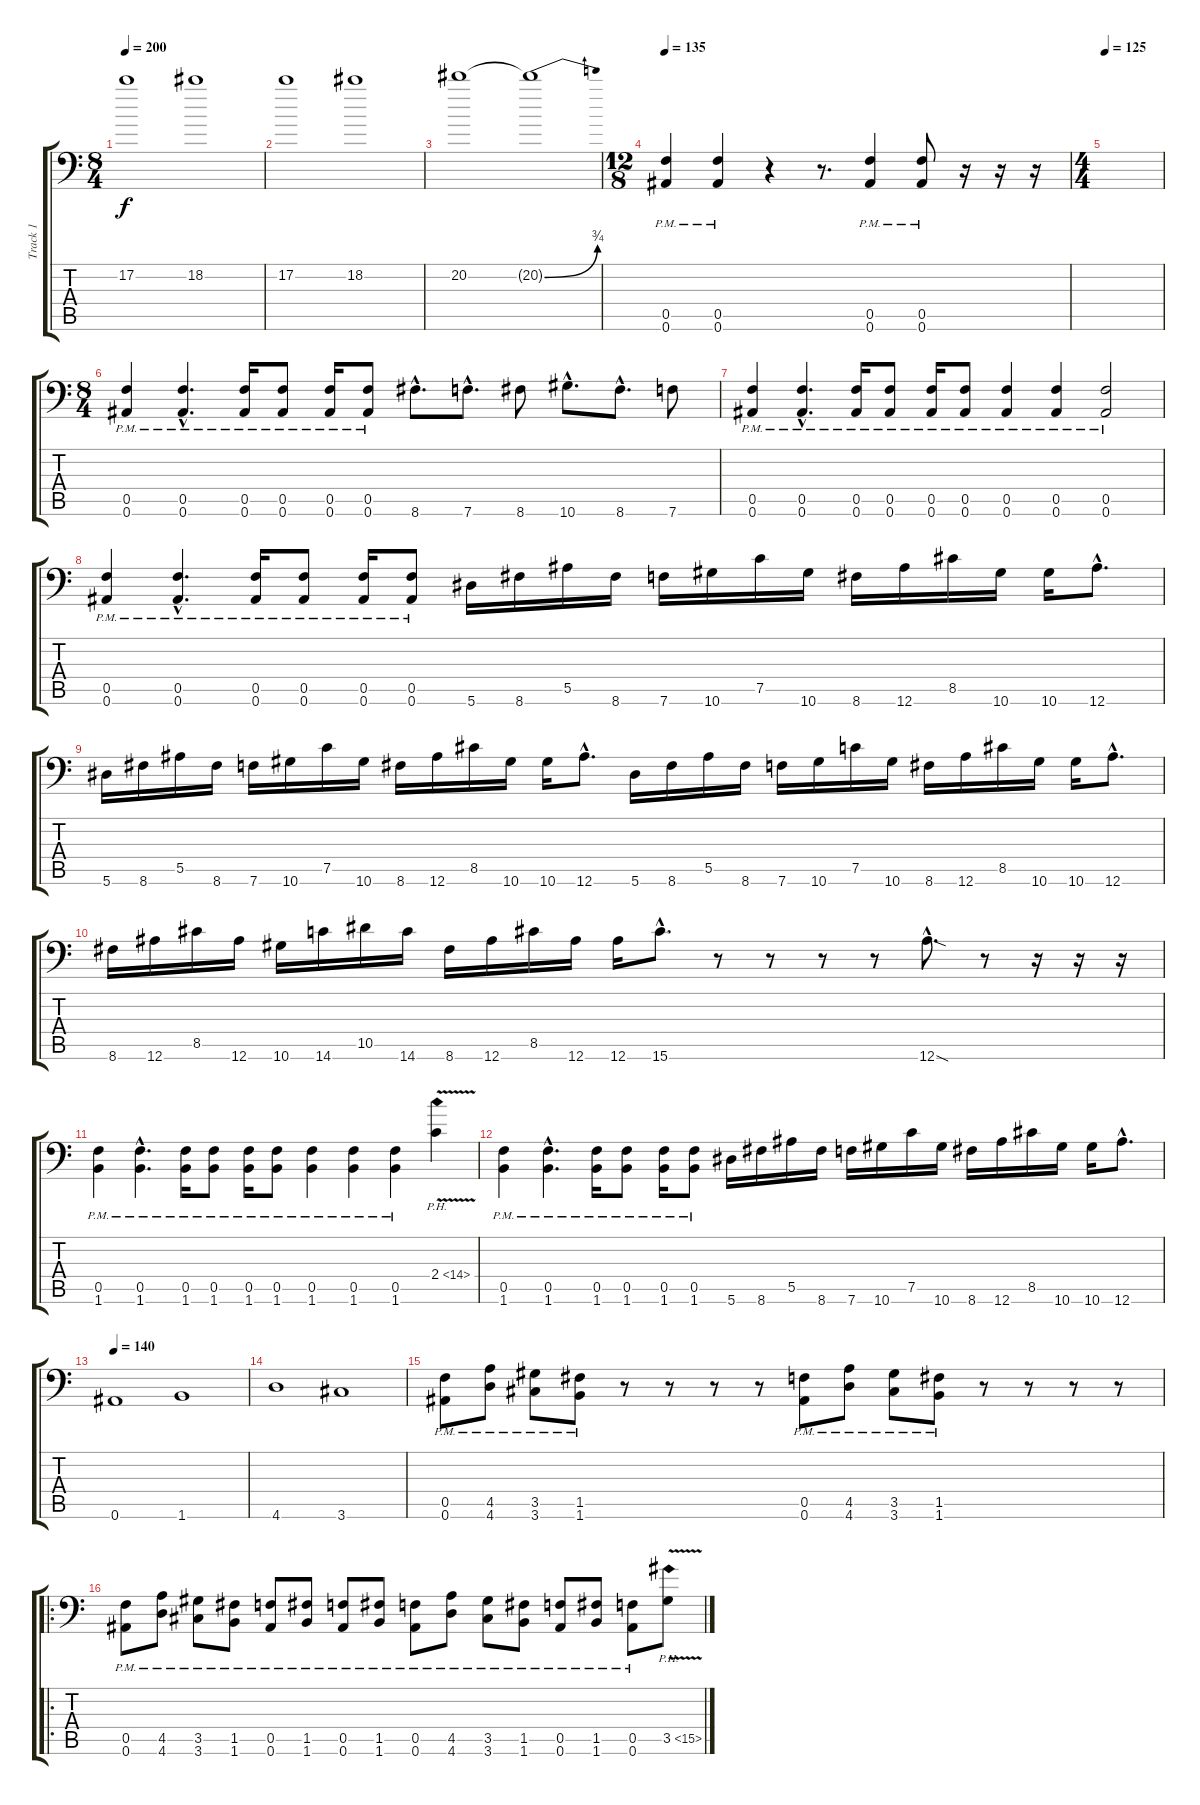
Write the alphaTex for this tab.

\track ("Track 1" "Track 1") {instrument overdrivenguitar}
\staff {score tabs}
\tuning (C4 G3 Eb3 Bb2 F2 Bb1) {hide}
\ts (8 4)
\tempo 200
\clef f4
\ks c
17.2.1{dy f} 18.2.1 |
17.2.1 18.2.1 |
20.2.1 20.2{be (bend 0 0 60 3) t}.1 |
\ts (12 8)
\tempo 135
(0.5{pm} 0.6{pm}).4 (0.5{pm} 0.6{pm}).4 r.4 r.8{d} (0.5{pm} 0.6{pm}).4 (0.5{pm} 0.6{pm}).8 r.16 r.16 r.16 |
\ts (4 4)
\tempo 125
|
\ts (8 4)
(0.5{pm} 0.6{pm}).4 (0.5{hac pm} 0.6{hac pm}).4{d} (0.5{pm} 0.6{pm}).16 (0.5{pm} 0.6{pm}).8 (0.5{pm} 0.6{pm}).16 (0.5{pm} 0.6{pm}).8 8.6{hac}.8{d} 7.6{hac}.8{d} 8.6.8 10.6{hac}.8{d} 8.6{hac}.8{d} 7.6.8 |
(0.5{pm} 0.6{pm}).4 (0.5{hac pm} 0.6{hac pm}).4{d} (0.5{pm} 0.6{pm}).16 (0.5{pm} 0.6{pm}).8 (0.5{pm} 0.6{pm}).16 (0.5{pm} 0.6{pm}).8 (0.5{pm} 0.6{pm}).4 (0.5{pm} 0.6{pm}).4 (0.5{pm} 0.6{pm}).2 |
(0.5{pm} 0.6{pm}).4 (0.5{hac pm} 0.6{hac pm}).4{d} (0.5{pm} 0.6{pm}).16 (0.5{pm} 0.6{pm}).8 (0.5{pm} 0.6{pm}).16 (0.5{pm} 0.6{pm}).8 5.6.16 8.6.16 5.5.16 8.6.16 7.6.16 10.6.16 7.5.16 10.6.16 8.6.16 12.6.16 8.5.16 10.6.16 10.6.16 12.6{hac}.8{d} |
5.6.16 8.6.16 5.5.16 8.6.16 7.6.16 10.6.16 7.5.16 10.6.16 8.6.16 12.6.16 8.5.16 10.6.16 10.6.16 12.6{hac}.8{d} 5.6.16 8.6.16 5.5.16 8.6.16 7.6.16 10.6.16 7.5.16 10.6.16 8.6.16 12.6.16 8.5.16 10.6.16 10.6.16 12.6{hac}.8{d} |
8.6.16 12.6.16 8.5.16 12.6.16 10.6.16 14.6.16 10.5.16 14.6.16 8.6.16 12.6.16 8.5.16 12.6.16 12.6.16 15.6{hac}.8{d} r.8 r.8 r.8 r.8 12.6{sod hac}.8{d} r.8 r.16 r.16 r.16 |
(0.5{pm} 1.6{pm}).4 (0.5{hac pm} 1.6{hac pm}).4{d} (0.5{pm} 1.6{pm}).16 (0.5{pm} 1.6{pm}).8 (0.5{pm} 1.6{pm}).16 (0.5{pm} 1.6{pm}).8 (0.5{pm} 1.6{pm}).4 (0.5{pm} 1.6{pm}).4 (0.5{pm} 1.6{pm}).4 2.4{ph 12 v}.4 |
(0.5{pm} 1.6{pm}).4 (0.5{hac pm} 1.6{hac pm}).4{d} (0.5{pm} 1.6{pm}).16 (0.5{pm} 1.6{pm}).8 (0.5{pm} 1.6{pm}).16 (0.5{pm} 1.6{pm}).8 5.6.16 8.6.16 5.5.16 8.6.16 7.6.16 10.6.16 7.5.16 10.6.16 8.6.16 12.6.16 8.5.16 10.6.16 10.6.16 12.6{hac}.8{d} |
\tempo 140
0.6.1 1.6.1 |
4.6.1 3.6.1 |
(0.5{pm} 0.6{pm}).8 (4.5{pm} 4.6{pm}).8 (3.5{pm} 3.6{pm}).8 (1.5{pm} 1.6{pm}).8 r.8 r.8 r.8 r.8 (0.5{pm} 0.6{pm}).8 (4.5{pm} 4.6{pm}).8 (3.5{pm} 3.6{pm}).8 (1.5{pm} 1.6{pm}).8 r.8 r.8 r.8 r.8 |
\ro
(0.5{pm} 0.6{pm}).8 (4.5{pm} 4.6{pm}).8 (3.5{pm} 3.6{pm}).8 (1.5{pm} 1.6{pm}).8 (0.5{pm} 0.6{pm}).8 (1.5{pm} 1.6{pm}).8 (0.5{pm} 0.6{pm}).8 (1.5{pm} 1.6{pm}).8 (0.5{pm} 0.6{pm}).8 (4.5{pm} 4.6{pm}).8 (3.5{pm} 3.6{pm}).8 (1.5{pm} 1.6{pm}).8 (0.5{pm} 0.6{pm}).8 (1.5{pm} 1.6{pm}).8 (0.5{pm} 0.6{pm}).8 3.5{ph 12 v}.8
